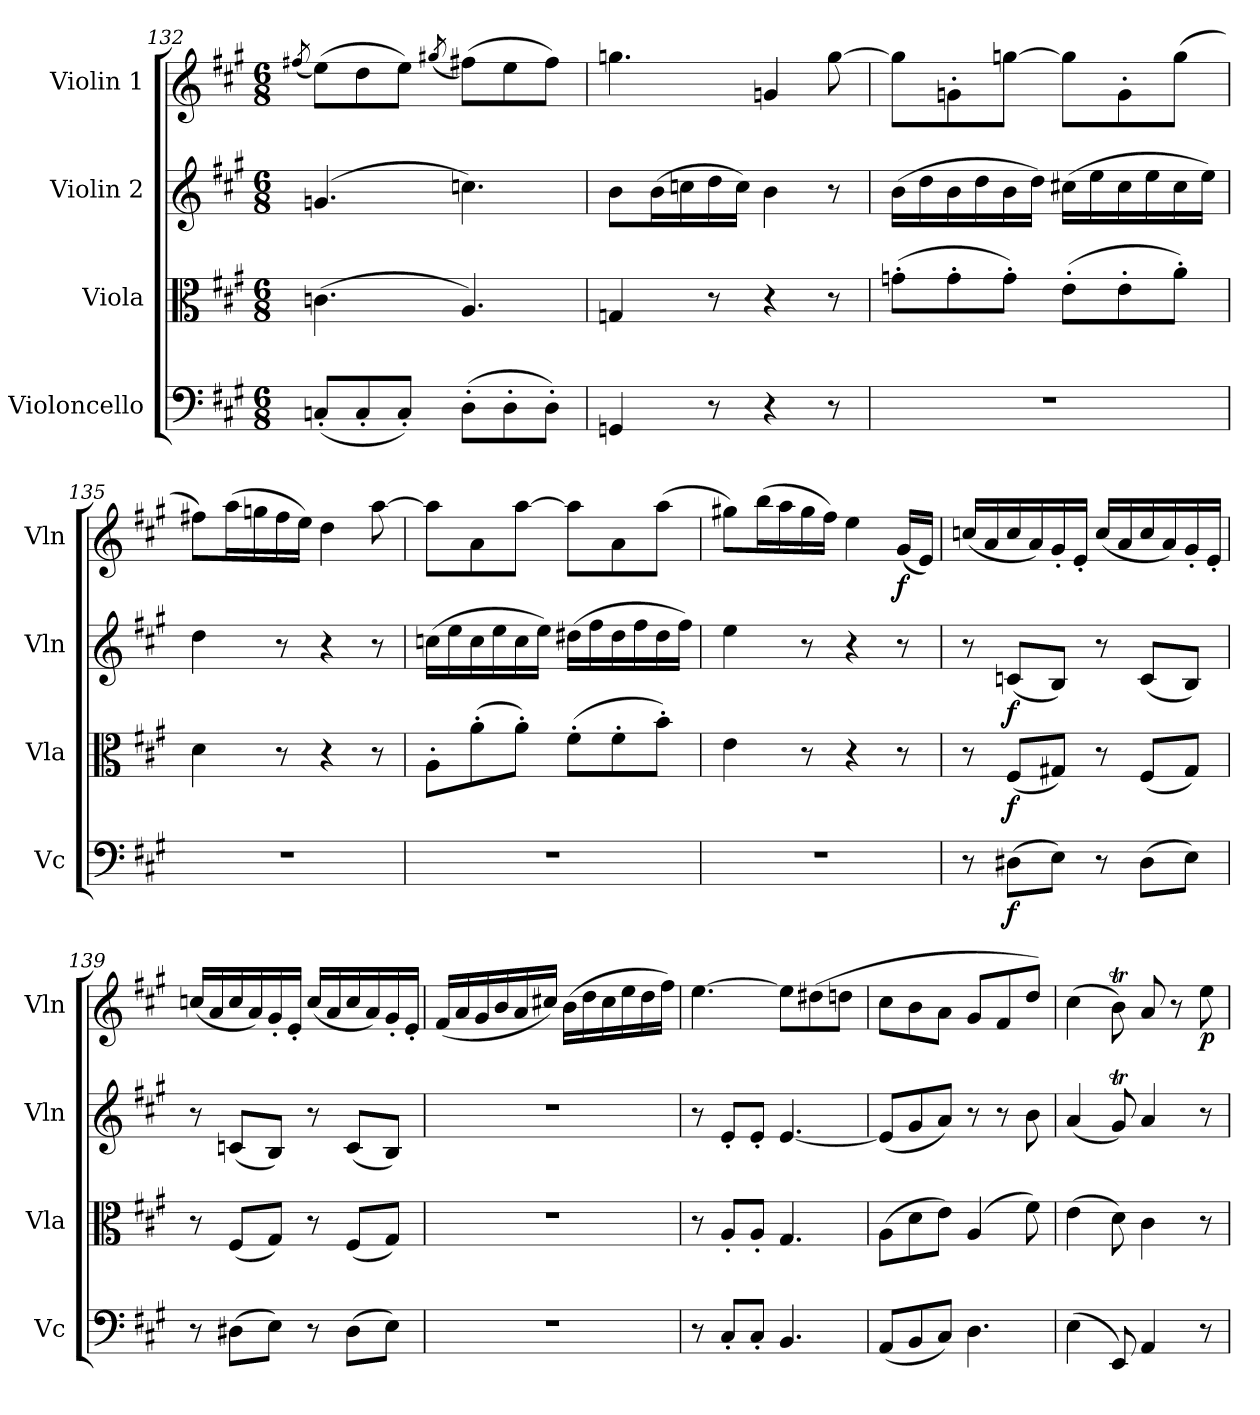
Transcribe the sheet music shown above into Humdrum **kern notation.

**kern	**dynam	**kern	**dynam	**kern	**dynam	**kern	**dynam
*part4	*part4	*part3	*part3	*part2	*part2	*part1	*part1
*staff4	*staff4	*staff3	*staff3	*staff2	*staff2	*staff1	*staff1
*I"Violoncello	*	*I"Viola	*	*I"Violin 2	*	*I"Violin 1	*
*I'Vc	*	*I'Vla	*	*I'Vln	*	*I'Vln	*
*clefF4	*	*clefC3	*	*clefG2	*	*clefG2	*
*k[f#c#g#]	*	*k[f#c#g#]	*	*k[f#c#g#]	*	*k[f#c#g#]	*
*M6/8	*	*M6/8	*	*M6/8	*	*M6/8	*
=132	=132	=132	=132	=132	=132	=132	=132
.	.	.	.	.	.	(<8qff#X/	.
(<8Cn'/L	.	(>4.cn\	.	(>4.gn/	.	(>8ee\L)	.
8C'/	.	.	.	.	.	8dd\	.
8C'/J)	.	.	.	.	.	8ee\J)	.
.	.	.	.	.	.	(<8qgg#X/	.
(>8D'\L	.	4.A/)	.	4.ccn\)	.	(>8ff#X\L)	.
8D'\	.	.	.	.	.	8ee\	.
8D'\J)	.	.	.	.	.	8ff#\J)	.
=133	=133	=133	=133	=133	=133	=133	=133
4GGn/	.	4Gn/	.	8b\L	.	4.ggn\	.
.	.	.	.	(>16b\L	.	.	.
.	.	.	.	16ccn\	.	.	.
8r	.	8r	.	16dd\	.	.	.
.	.	.	.	16cc\JJ)	.	.	.
4r	.	4r	.	4b\	.	4gn/	.
8r	.	8r	.	8r	.	[8gg\	.
=134	=134	=134	=134	=134	=134	=134	=134
2.r	.	(>8gn'\L	.	(>16b\LL	.	8gg\L]	.
.	.	.	.	16dd\	.	.	.
.	.	8g'\	.	16b\	.	8gn'\	.
.	.	.	.	16dd\	.	.	.
.	.	8g'\J)	.	16b\	.	[8ggn\J	.
.	.	.	.	16dd\JJ)	.	.	.
.	.	(>8e'\L	.	(>16cc#X\LL	.	8gg\L]	.
.	.	.	.	16ee\	.	.	.
.	.	8e'\	.	16cc#\	.	8g'\	.
.	.	.	.	16ee\	.	.	.
.	.	8a'\J)	.	16cc#\	.	(>8gg\J	.
.	.	.	.	16ee\JJ)	.	.	.
!!LO:LB:g=z
=135	=135	=135	=135	=135	=135	=135	=135
2.r	.	4d\	.	4dd\	.	8ff#X\L)	.
.	.	.	.	.	.	(>16aa\L	.
.	.	.	.	.	.	16ggn\	.
.	.	8r	.	8r	.	16ff#\	.
.	.	.	.	.	.	16ee\JJ)	.
.	.	4r	.	4r	.	4dd\	.
.	.	8r	.	8r	.	[8aa\	.
=136	=136	=136	=136	=136	=136	=136	=136
2.r	.	8A'\L	.	(>16ccn\LL	.	8aa\L]	.
.	.	.	.	16ee\	.	.	.
.	.	(>8a'\	.	16cc\	.	8a\	.
.	.	.	.	16ee\	.	.	.
.	.	8a'\J)	.	16cc\	.	[8aa\J	.
.	.	.	.	16ee\JJ)	.	.	.
.	.	(>8f#'\L	.	(>16dd#X\LL	.	8aa\L]	.
.	.	.	.	16ff#\	.	.	.
.	.	8f#'\	.	16dd#\	.	8a\	.
.	.	.	.	16ff#\	.	.	.
.	.	8b'\J)	.	16dd#\	.	(>8aa\J	.
.	.	.	.	16ff#\JJ)	.	.	.
=137	=137	=137	=137	=137	=137	=137	=137
2.r	.	4e\	.	4ee\	.	8gg#X\L)	.
.	.	.	.	.	.	(>16bb\L	.
.	.	.	.	.	.	16aa\	.
.	.	8r	.	8r	.	16gg#\	.
.	.	.	.	.	.	16ff#\JJ)	.
.	.	4r	.	4r	.	4ee\	.
!	!	!	!	!	!	!	!LO:DY:b
.	.	8r	.	8r	.	(<16g#/LL	f
.	.	.	.	.	.	16e/JJ)	.
=138	=138	=138	=138	=138	=138	=138	=138
8r	.	8r	.	8r	.	(<16ccn/LL	.
.	.	.	.	.	.	16a/	.
!	!LO:DY:b	!	!LO:DY:b	!	!LO:DY:b	!	!
(>8D#X\L	f	(<8F#/L	f	(<8cn/L	f	16cc/	.
.	.	.	.	.	.	16a/)	.
8E\J)	.	8G#X/J)	.	8B/J)	.	16g#'/	.
.	.	.	.	.	.	16e'/JJ	.
8r	.	8r	.	8r	.	(<16cc/LL	.
.	.	.	.	.	.	16a/	.
(>8D#\L	.	(<8F#/L	.	(<8c/L	.	16cc/	.
.	.	.	.	.	.	16a/)	.
8E\J)	.	8G#/J)	.	8B/J)	.	16g#'/	.
.	.	.	.	.	.	16e'/JJ	.
!!LO:PB:g=z
=139	=139	=139	=139	=139	=139	=139	=139
8r	.	8r	.	8r	.	(<16ccn/LL	.
.	.	.	.	.	.	16a/	.
(>8D#X\L	.	(<8F#/L	.	(<8cn/L	.	16cc/	.
.	.	.	.	.	.	16a/)	.
8E\J)	.	8G#/J)	.	8B/J)	.	16g#'/	.
.	.	.	.	.	.	16e'/JJ	.
8r	.	8r	.	8r	.	(<16cc/LL	.
.	.	.	.	.	.	16a/	.
(>8D#\L	.	(<8F#/L	.	(<8c/L	.	16cc/	.
.	.	.	.	.	.	16a/)	.
8E\J)	.	8G#/J)	.	8B/J)	.	16g#'/	.
.	.	.	.	.	.	16e'/JJ	.
=140	=140	=140	=140	=140	=140	=140	=140
2.r	.	2.r	.	2.r	.	(<16f#/LL	.
.	.	.	.	.	.	16a/	.
.	.	.	.	.	.	16g#/	.
.	.	.	.	.	.	16b/	.
.	.	.	.	.	.	16a/	.
.	.	.	.	.	.	16cc#X/JJ)	.
.	.	.	.	.	.	(>16b\LL	.
.	.	.	.	.	.	16dd\	.
.	.	.	.	.	.	16cc#\	.
.	.	.	.	.	.	16ee\	.
.	.	.	.	.	.	16dd\	.
.	.	.	.	.	.	16ff#\JJ)	.
=141	=141	=141	=141	=141	=141	=141	=141
8r	.	8r	.	8r	.	[4.ee\	.
8C#'/L	.	8A'/L	.	8e'/L	.	.	.
8C#'/J	.	8A'/J	.	8e'/J	.	.	.
4.BB/	.	4.G#/	.	[4.e/	.	8ee\L]	.
.	.	.	.	.	.	(>8dd#X\	.
.	.	.	.	.	.	8ddn\J	.
=142	=142	=142	=142	=142	=142	=142	=142
(<8AA/L	.	(>8A\L	.	(<8e/L]	.	8cc#\L	.
8BB/	.	8d\	.	8g#/	.	8b\	.
8C#/J)	.	8e\J)	.	8a/J)	.	8a\J	.
4.D\	.	(>4A/	.	8r	.	8g#/L	.
.	.	.	.	8r	.	8f#/	.
.	.	8f#\)	.	8b\	.	8dd/J)	.
=143	=143	=143	=143	=143	=143	=143	=143
(>4E\	.	(>4e\	.	(<4a/	.	(>4cc#\	.
8EE/)	.	8d\)	.	8g#t/)	.	8bT\)	.
4AA/	.	4c#\	.	4a/	.	8a/	.
.	.	.	.	.	.	8r	.
!	!	!	!	!	!	!	!LO:DY:b
8r	.	8r	.	8r	.	8ee\	p
=	=	=	=	=	=	=	=
*-	*-	*-	*-	*-	*-	*-	*-
